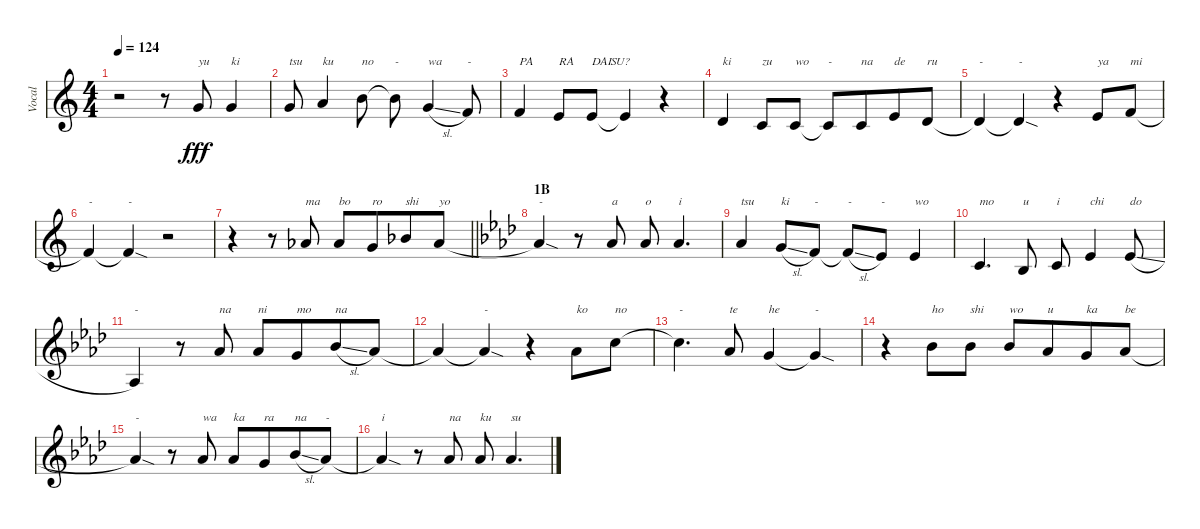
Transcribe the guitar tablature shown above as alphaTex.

\track ("Vocal" "Vocal") {instrument flute}
\staff {score}
\tuning (E4 B3 G3 D3 A2 E2 B1) {hide}
\ts (4 4)
\tempo 124
\clef g2
\ks c
r.2{dy fff} r.8 3.1.8{txt "yu"} 3.1.4{txt "ki"} |
3.1.8{txt "tsu"} 5.1.4{txt "ku"} 7.1.8{txt "no"} 7.1{t}.8{txt "-"} 3.1{sl}.4{txt "wa"} 1.1.8{txt "-"} |
1.1.4{txt "PA"} 0.1.8{txt "RA"} 0.1.8{txt "DAISU?"} 0.1{t}.4 r.4 |
3.2.4{txt "ki"} 1.2.8{txt "zu"} 1.2.8{txt "wo"} 1.2{t}.8{txt "-"} 1.2.8{txt "na" beam merge} 0.1.8{txt "de"} 3.2.8{txt "ru"} |
3.2{t}.4{txt "-"} 3.2{sod t}.4{txt "-"} r.4 0.1.8{txt "ya"} 1.1.8{txt "mi"} |
1.1{t}.4{txt "-"} 1.1{sod t}.4{txt "-"} r.2 |
\barLineRight lightlight
r.4 r.8 4.1{acc b}.8{txt "ma"} 4.1{acc b}.8{txt "bo"} 3.1.8{txt "ro" beam merge} 6.1{acc b}.8{txt "shi"} 4.1{acc b}.8{txt "yo"} |
\section ("" "1B")
\ks ab
4.1{sod t}.4{txt "-"} r.8 4.1.8{txt "a"} 4.1.8{txt "o"} 4.1.4{d txt "i"} |
4.1.4{txt "tsu"} 8.2{sl}.8{txt "ki"} 6.2.8{txt "-"} 6.2{sl t}.8{txt "-"} 4.2.8{txt "-"} 4.2.4{txt "wo"} |
1.2.4{d txt "mo"} 3.3.8{txt "u"} 1.2.8{txt "i"} 4.2.4{txt "chi"} 8.3{sl}.8{txt "do"} |
1.3.4{txt "-"} r.8 4.1.8{txt "na"} 4.1.8{txt "ni"} 3.1.8{txt "mo" beam merge} 6.1{sl}.8{txt "na"} 4.1.8 |
4.1{t}.4 4.1{sod t}.4{txt "-"} r.4 4.1.8{txt "ko"} 8.1.8{txt "no"} |
8.1{t}.4{d txt "-"} 4.1.8{txt "te"} 3.1.4{txt "he"} 3.1{sod t}.4{txt "-"} |
r.4 6.1.8{txt "ho"} 6.1.8{txt "shi"} 6.1.8{txt "wo"} 4.1.8{txt "u" beam merge} 3.1.8{txt "ka"} 4.1.8{txt "be"} |
4.1{sod t}.4{txt "-"} r.8 4.1.8{txt "wa"} 4.1.8{txt "ka"} 3.1.8{txt "ra" beam merge} 6.1{sl}.8{txt "na"} 4.1.8{txt "-"} |
4.1{sod t}.4{txt "i"} r.8 4.1.8{txt "na"} 4.1.8{txt "ku"} 4.1.4{d txt "su"}
